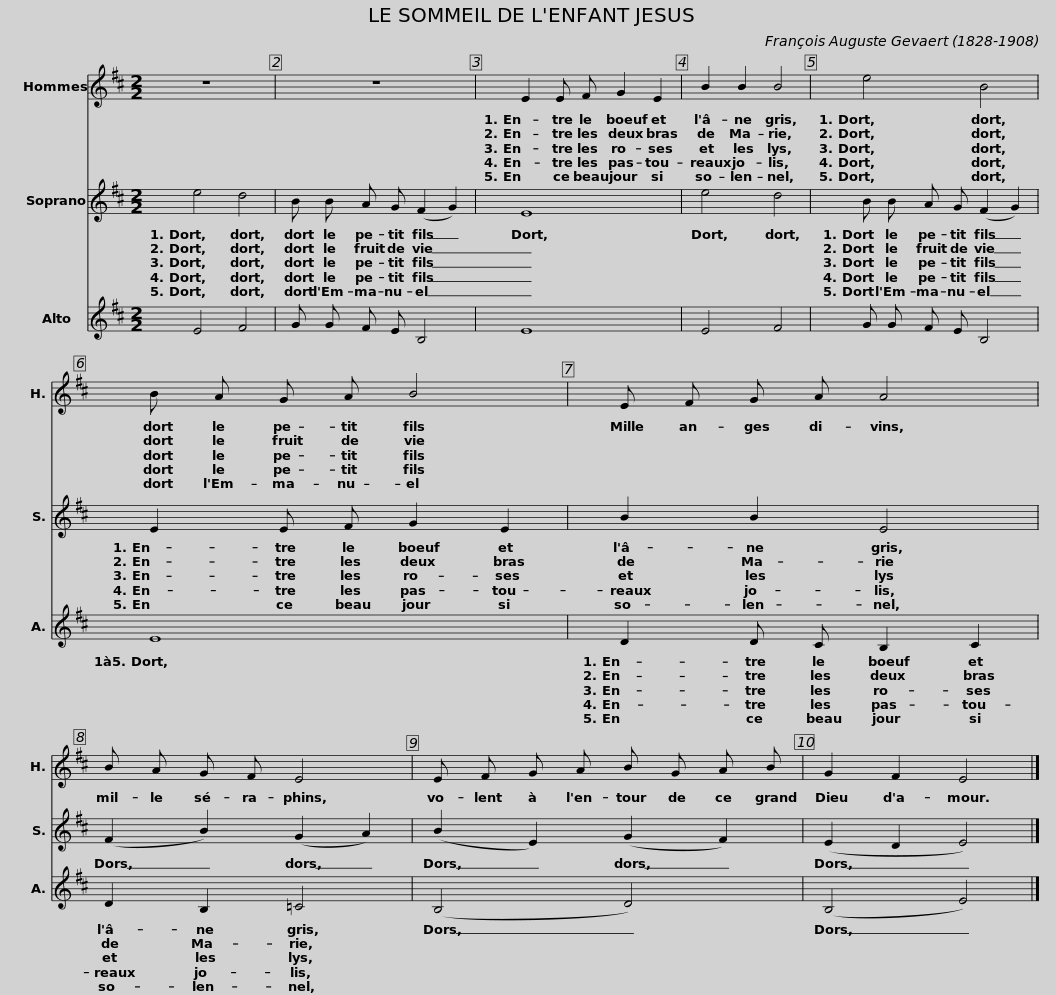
X:1
%%score 1 2 3
L:1/8
M:2/2
I:linebreak $
K:D
V:1 treble
V:2 treble
V:3 treble
V:1
 z8 | z8 |$ E2 E F G2 E2 | B2 B2 B4 |$ e4 B4 | %5
 B A G A B4 |$ E F G A A4 | B A G F E4 |$ E F G A B G A B | G2 F2 E4 |] %10
V:2
 e4 d4 | B B A G (F2 G2) |$ E8 | e4 d4 |$ B B A G (F2 G2) | %5
 E2 E F G2 E2 |$ B2 B2 E4 | (F2 B2) (G2 A2) |$ (B2 E2) (G2 F2) | (E2 D2 E4) |] %10
V:3
 E4 F4 | G G F E B,4 |$ E8 | E4 F4 |$ G G F E B,4 | %5
 E8 |$ D2 D C B,2 C2 | D2 B,2 =C4 |$ (B,4 D4) | (B,4 E4) |] %10
